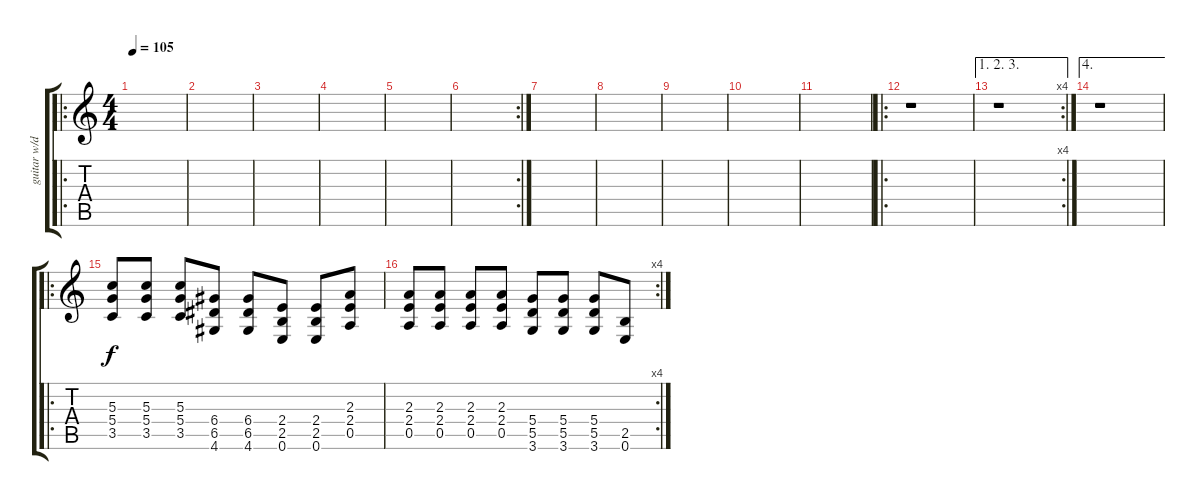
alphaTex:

\track ("guitar w/dist" "guitar w/d") {instrument distortionguitar}
\staff {score tabs}
\tuning (E4 B3 G3 D3 A2 E2) {hide}
\ro
\ts (4 4)
\tempo 105
\clef g2
\ks c
|
|
|
|
|
\rc 2
|
|
|
|
|
|
\ro
r.1 |
\ae (1 2 3)
\rc 4
r.1 |
\ae 4
r.1 |
\ro
(5.3 5.4 3.5).8 (5.3 5.4 3.5).8 (5.3 5.4 3.5).8 (6.4 6.5 4.6).8 (6.4 6.5 4.6).8 (2.4 2.5 0.6).8 (2.4 2.5 0.6).8 (2.3 2.4 0.5).8 |
\rc 4
(2.3 2.4 0.5).8 (2.3 2.4 0.5).8 (2.3 2.4 0.5).8 (2.3 2.4 0.5).8 (5.4 5.5 3.6).8 (5.4 5.5 3.6).8 (5.4 5.5 3.6).8 (2.5 0.6).8
